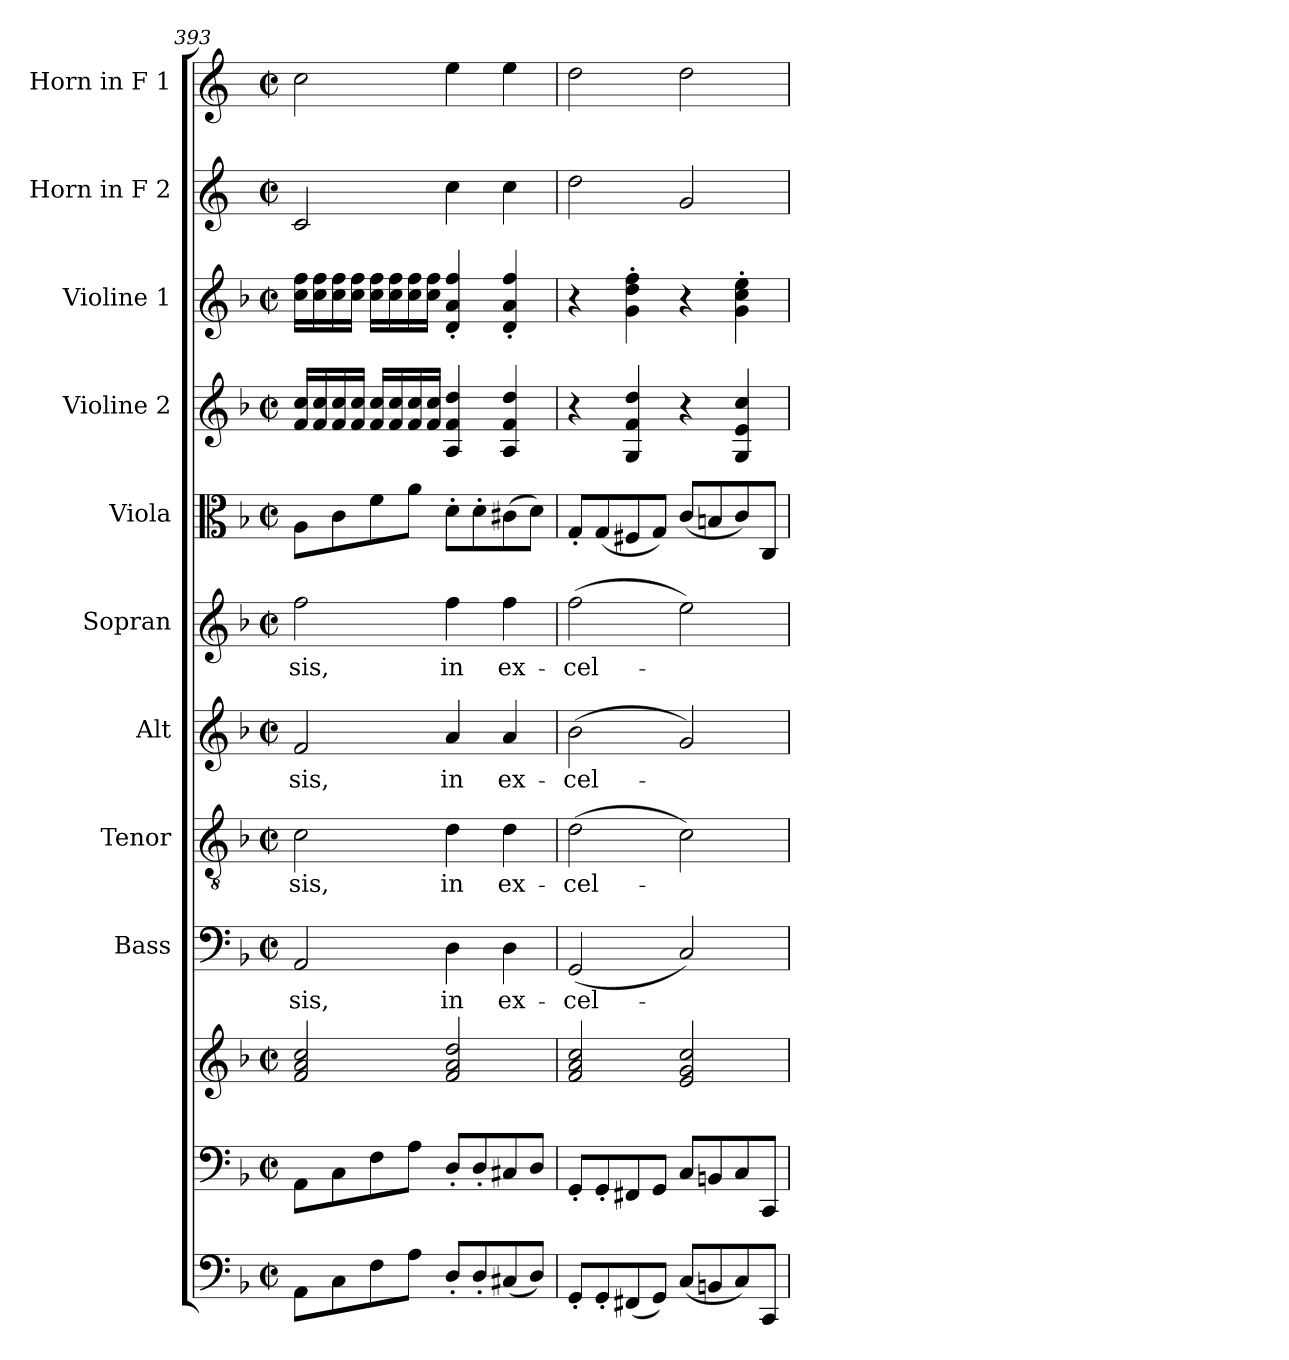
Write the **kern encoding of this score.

**kern	**kern	**kern	**kern	**text	**kern	**text	**kern	**text	**kern	**text	**kern	**kern	**kern	**kern	**kern
*part11	*part10	*part10	*part9	*part9	*part8	*part8	*part7	*part7	*part6	*part6	*part5	*part4	*part3	*part2	*part1
*staff12	*staff11	*staff10	*staff9	*staff9	*staff8	*staff8	*staff7	*staff7	*staff6	*staff6	*staff5	*staff4	*staff3	*staff2	*staff1
*	*	*	*I"Bass	*	*I"Tenor	*	*I"Alt	*	*I"Sopran	*	*I"Viola	*I"Violine 2	*I"Violine 1	*I"Horn in F 2	*I"Horn in F 1
*	*	*	*I'B.	*	*I'T.	*	*I'A.	*	*I'S.	*	*I'Vla.	*I'Vl. 2	*I'Vl. 1	*	*
*clefF4	*clefF4	*clefG2	*clefF4	*	*clefGv2	*	*clefG2	*	*clefG2	*	*clefC3	*clefG2	*clefG2	*clefG2	*clefG2
*ITrd7c12	*	*	*	*	*	*	*	*	*	*	*	*	*	*ITrd4c7	*ITrd4c7
*k[b-]	*k[b-]	*k[b-]	*k[b-]	*	*k[b-]	*	*k[b-]	*	*k[b-]	*	*k[b-]	*k[b-]	*k[b-]	*k[b-]	*k[b-]
*F:	*F:	*F:	*F:	*	*F:	*	*F:	*	*F:	*	*F:	*F:	*F:	*F:	*F:
*M2/2	*M2/2	*M2/2	*M2/2	*	*M2/2	*	*M2/2	*	*M2/2	*	*M2/2	*M2/2	*M2/2	*M2/2	*M2/2
*met(c|)	*met(c|)	*met(c|)	*met(c|)	*	*met(c|)	*	*met(c|)	*	*met(c|)	*	*met(c|)	*met(c|)	*met(c|)	*met(c|)	*met(c|)
=393	=393	=393	=393	=393	=393	=393	=393	=393	=393	=393	=393	=393	=393	=393	=393
!	!	!	!	!LO:LY:b	!	!LO:LY:b	!	!LO:LY:b	!	!LO:LY:b	!	!	!	!	!
8AAA\L	8AA\L	2f/ 2a/ 2cc/	2AA/	-sis,	2c\	-sis,	2f/	-sis,	2ff\	-sis,	8A\L	16f/ 16cc/LL	16cc\ 16ff\LL	2F/	2f\
.	.	.	.	.	.	.	.	.	.	.	.	16f/ 16cc/	16cc\ 16ff\	.	.
8CC\	8C\	.	.	.	.	.	.	.	.	.	8c\	16f/ 16cc/	16cc\ 16ff\	.	.
.	.	.	.	.	.	.	.	.	.	.	.	16f/ 16cc/JJ	16cc\ 16ff\JJ	.	.
8FF\	8F\	.	.	.	.	.	.	.	.	.	8f\	16f/ 16cc/LL	16cc\ 16ff\LL	.	.
.	.	.	.	.	.	.	.	.	.	.	.	16f/ 16cc/	16cc\ 16ff\	.	.
8AA\J	8A\J	.	.	.	.	.	.	.	.	.	8a\J	16f/ 16cc/	16cc\ 16ff\	.	.
.	.	.	.	.	.	.	.	.	.	.	.	16f/ 16cc/JJ	16cc\ 16ff\JJ	.	.
!	!	!	!	!LO:LY:b	!	!LO:LY:b	!	!LO:LY:b	!	!LO:LY:b	!	!	!	!	!
8DD'</L	8D'</L	2f/ 2a/ 2dd/	4D\	in	4d\	in	4a/	in	4ff\	in	8d'>\L	4A/ 4f/ 4dd/	4d/'< 4a/'< 4ff/'<	4f\	4a\
8DD'</	8D'</	.	.	.	.	.	.	.	.	.	8d'>\	.	.	.	.
!	!	!	!	!LO:LY:b	!	!LO:LY:b	!	!LO:LY:b	!	!LO:LY:b	!	!	!	!	!
(<8CC#X/	8C#X/	.	4D\	ex-	4d\	ex-	4a/	ex-	4ff\	ex-	(>8c#X\	4A/ 4f/ 4dd/	4d/'< 4a/'< 4ff/'<	4f\	4a\
8DD/J)	8D/J	.	.	.	.	.	.	.	.	.	8d\J)	.	.	.	.
=394	=394	=394	=394	=394	=394	=394	=394	=394	=394	=394	=394	=394	=394	=394	=394
!	!	!	!	!LO:LY:b	!	!LO:LY:b	!	!LO:LY:b	!	!LO:LY:b	!	!	!	!	!
8GGG'</L	8GG'</L	2f/ 2a/ 2cc/	(<2GG/	-cel-	(>2d\	-cel-	(>2b-\	-cel-	(>2ff\	-cel-	8G'</L	4r	4r	2g\	2g\
8GGG'</	8GG'</	.	.	.	.	.	.	.	.	.	(<8G/	.	.	.	.
(<8FFF#X/	8FF#X/	.	.	.	.	.	.	.	.	.	8F#X/	4G/ 4f/ 4dd/	4g\'> 4dd\'> 4ff\'>	.	.
8GGG/J)	8GG/J	.	.	.	.	.	.	.	.	.	8G/J)	.	.	.	.
(<8CC/L	8C/L	2e/ 2g/ 2cc/	2C/)	.	2c\)	.	2g/)	.	2ee\)	.	(<8c/L	4r	4r	2c/	2g\
8BBBn/	8BBn/	.	.	.	.	.	.	.	.	.	8Bn/	.	.	.	.
8CC/)	8C/	.	.	.	.	.	.	.	.	.	8c/)	4G/ 4e/ 4cc/	4g\'> 4cc\'> 4ee\'>	.	.
8CCC/J	8CC/J	.	.	.	.	.	.	.	.	.	8C/J	.	.	.	.
=	=	=	=	=	=	=	=	=	=	=	=	=	=	=	=
*-	*-	*-	*-	*-	*-	*-	*-	*-	*-	*-	*-	*-	*-	*-	*-
